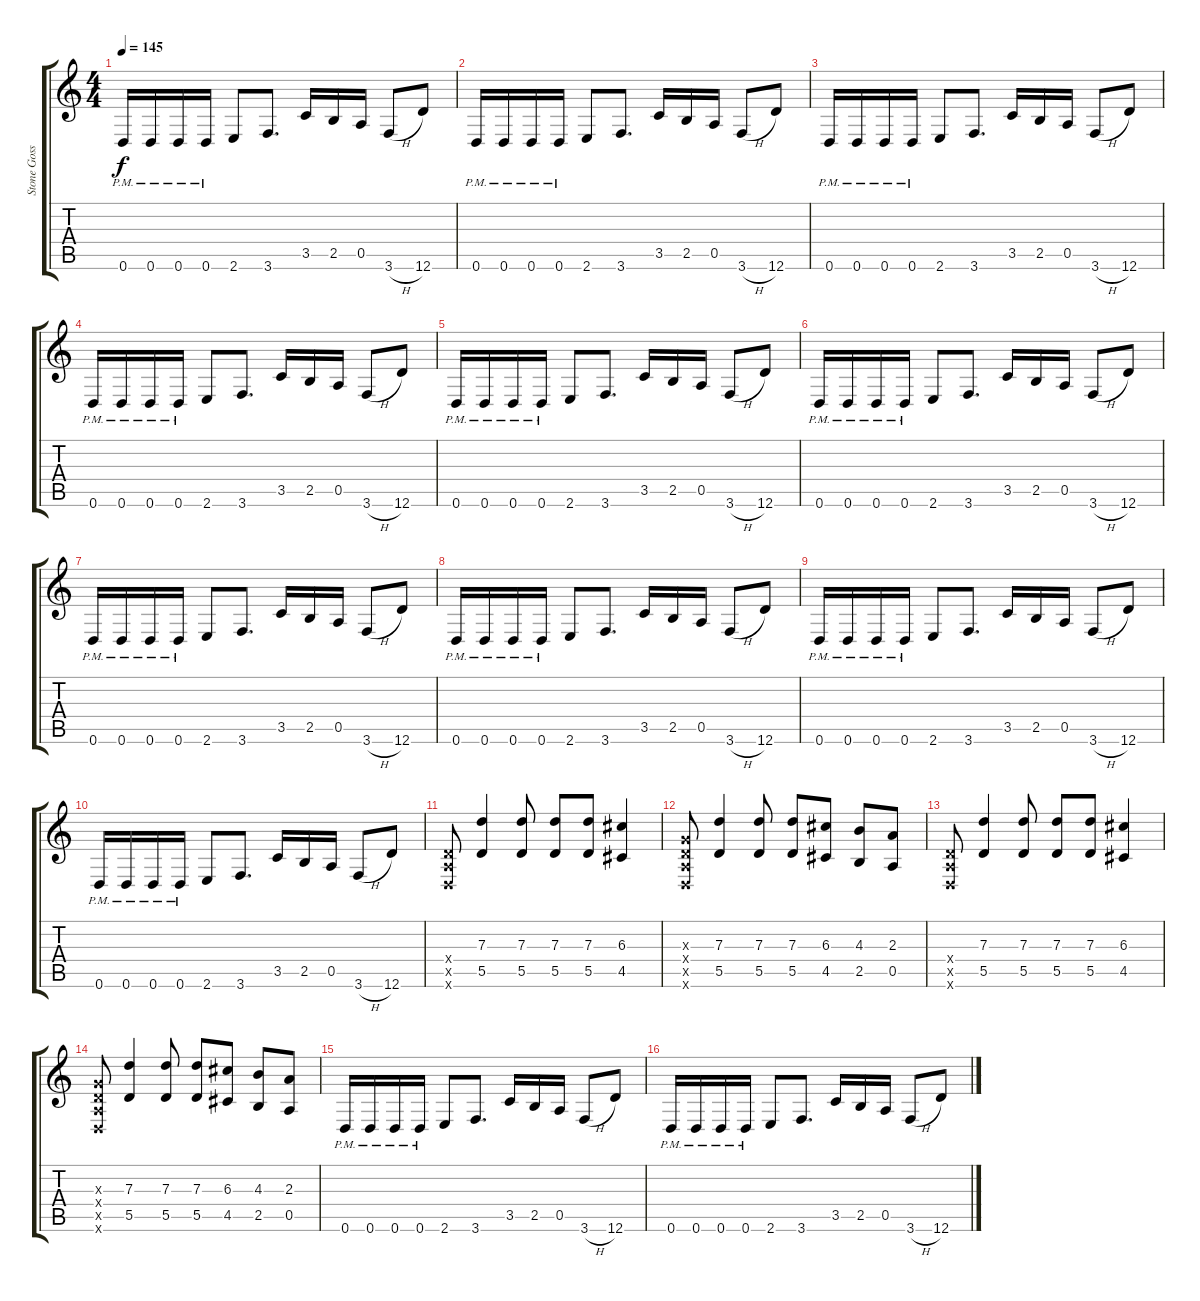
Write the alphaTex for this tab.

\track ("Stone Gossard" "Stone Goss") {instrument distortionguitar}
\staff {score tabs}
\tuning (E4 B3 G3 D3 A2 D2) {hide}
\ts (4 4)
\tempo 145
\clef g2
\ks c
0.6{pm}.16{dy f} 0.6{pm}.16 0.6{pm}.16 0.6{pm}.16 2.6.8 3.6.8{d} 3.5.16 2.5.16 0.5.16 3.6{h}.8 12.6.8 |
0.6{pm}.16 0.6{pm}.16 0.6{pm}.16 0.6{pm}.16 2.6.8 3.6.8{d} 3.5.16 2.5.16 0.5.16 3.6{h}.8 12.6.8 |
0.6{pm}.16 0.6{pm}.16 0.6{pm}.16 0.6{pm}.16 2.6.8 3.6.8{d} 3.5.16 2.5.16 0.5.16 3.6{h}.8 12.6.8 |
0.6{pm}.16 0.6{pm}.16 0.6{pm}.16 0.6{pm}.16 2.6.8 3.6.8{d} 3.5.16 2.5.16 0.5.16 3.6{h}.8 12.6.8 |
0.6{pm}.16 0.6{pm}.16 0.6{pm}.16 0.6{pm}.16 2.6.8 3.6.8{d} 3.5.16 2.5.16 0.5.16 3.6{h}.8 12.6.8 |
0.6{pm}.16 0.6{pm}.16 0.6{pm}.16 0.6{pm}.16 2.6.8 3.6.8{d} 3.5.16 2.5.16 0.5.16 3.6{h}.8 12.6.8 |
0.6{pm}.16 0.6{pm}.16 0.6{pm}.16 0.6{pm}.16 2.6.8 3.6.8{d} 3.5.16 2.5.16 0.5.16 3.6{h}.8 12.6.8 |
0.6{pm}.16 0.6{pm}.16 0.6{pm}.16 0.6{pm}.16 2.6.8 3.6.8{d} 3.5.16 2.5.16 0.5.16 3.6{h}.8 12.6.8 |
0.6{pm}.16 0.6{pm}.16 0.6{pm}.16 0.6{pm}.16 2.6.8 3.6.8{d} 3.5.16 2.5.16 0.5.16 3.6{h}.8 12.6.8 |
0.6{pm}.16 0.6{pm}.16 0.6{pm}.16 0.6{pm}.16 2.6.8 3.6.8{d} 3.5.16 2.5.16 0.5.16 3.6{h}.8 12.6.8 |
(0.4{x} 0.5{x} 0.6{x}).8 (7.3 5.5).4 (7.3 5.5).8 (7.3 5.5).8 (7.3 5.5).8 (6.3 4.5).4 |
(0.3{x} 0.4{x} 0.5{x} 0.6{x}).8 (7.3 5.5).4 (7.3 5.5).8 (7.3 5.5).8 (6.3 4.5).8 (4.3 2.5).8 (2.3 0.5).8 |
(0.4{x} 0.5{x} 0.6{x}).8 (7.3 5.5).4 (7.3 5.5).8 (7.3 5.5).8 (7.3 5.5).8 (6.3 4.5).4 |
(0.3{x} 0.4{x} 0.5{x} 0.6{x}).8 (7.3 5.5).4 (7.3 5.5).8 (7.3 5.5).8 (6.3 4.5).8 (4.3 2.5).8 (2.3 0.5).8 |
0.6{pm}.16 0.6{pm}.16 0.6{pm}.16 0.6{pm}.16 2.6.8 3.6.8{d} 3.5.16 2.5.16 0.5.16 3.6{h}.8 12.6.8 |
0.6{pm}.16 0.6{pm}.16 0.6{pm}.16 0.6{pm}.16 2.6.8 3.6.8{d} 3.5.16 2.5.16 0.5.16 3.6{h}.8 12.6.8
